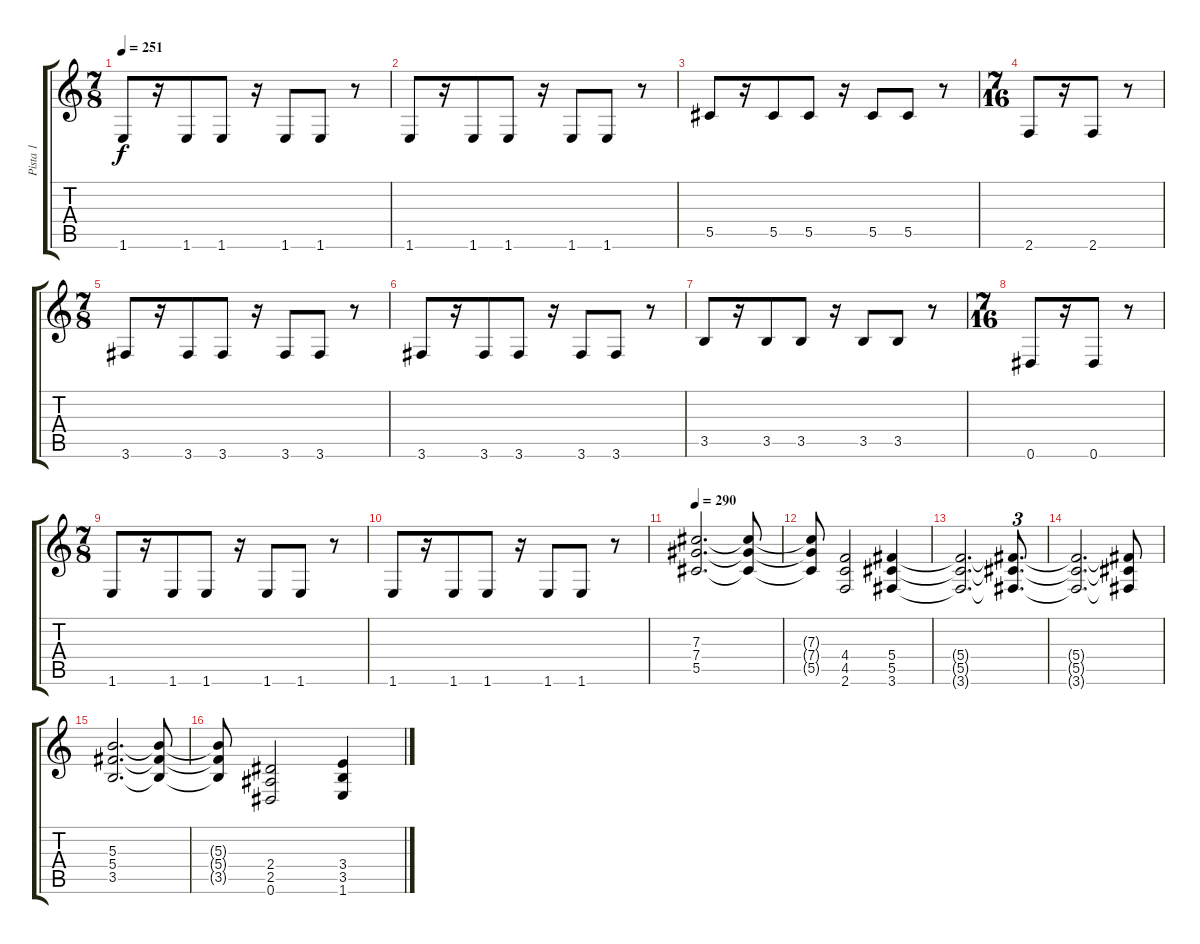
\track ("Pista 1" "Pista 1") {instrument distortionguitar}
\staff {score tabs}
\tuning (Eb4 Bb3 Gb3 Db3 Ab2 Eb2) {hide}
\ts (7 8)
\tempo 251
\clef g2
\ks c
1.6.8{dy f} r.16 1.6.8 1.6.8 r.16 1.6.8 1.6.8 r.8 |
1.6.8 r.16 1.6.8 1.6.8 r.16 1.6.8 1.6.8 r.8 |
5.5.8 r.16 5.5.8 5.5.8 r.16 5.5.8 5.5.8 r.8 |
\ts (7 16)
2.6.8 r.16 2.6.8 r.8 |
\ts (7 8)
3.6.8 r.16 3.6.8 3.6.8 r.16 3.6.8 3.6.8 r.8 |
3.6.8 r.16 3.6.8 3.6.8 r.16 3.6.8 3.6.8 r.8 |
3.5.8 r.16 3.5.8 3.5.8 r.16 3.5.8 3.5.8 r.8 |
\ts (7 16)
0.6.8 r.16 0.6.8 r.8 |
\ts (7 8)
1.6.8 r.16 1.6.8 1.6.8 r.16 1.6.8 1.6.8 r.8 |
1.6.8 r.16 1.6.8 1.6.8 r.16 1.6.8 1.6.8 r.8 |
\tempo 262
\tempo 290
(7.3 7.4 5.5).2{d} (7.3{t} 7.4{t} 5.5{t}).8 |
(7.3{t} 7.4{t} 5.5{t}).8 (4.4 4.5 2.6).2 (5.4 5.5 3.6).4 |
(5.4{t} 5.5{t} 3.6{t}).2{d} (5.4{t} 5.5{t} 3.6{t}).8{d tu (3 2)} |
(5.4{t} 5.5{t} 3.6{t}).2{d} (5.4{t} 5.5{t} 3.6{t}).8 |
(5.3 5.4 3.5).2{d} (5.3{t} 5.4{t} 3.5{t}).8 |
(5.3{t} 5.4{t} 3.5{t}).8 (2.4 2.5 0.6).2 (3.4 3.5 1.6).4
